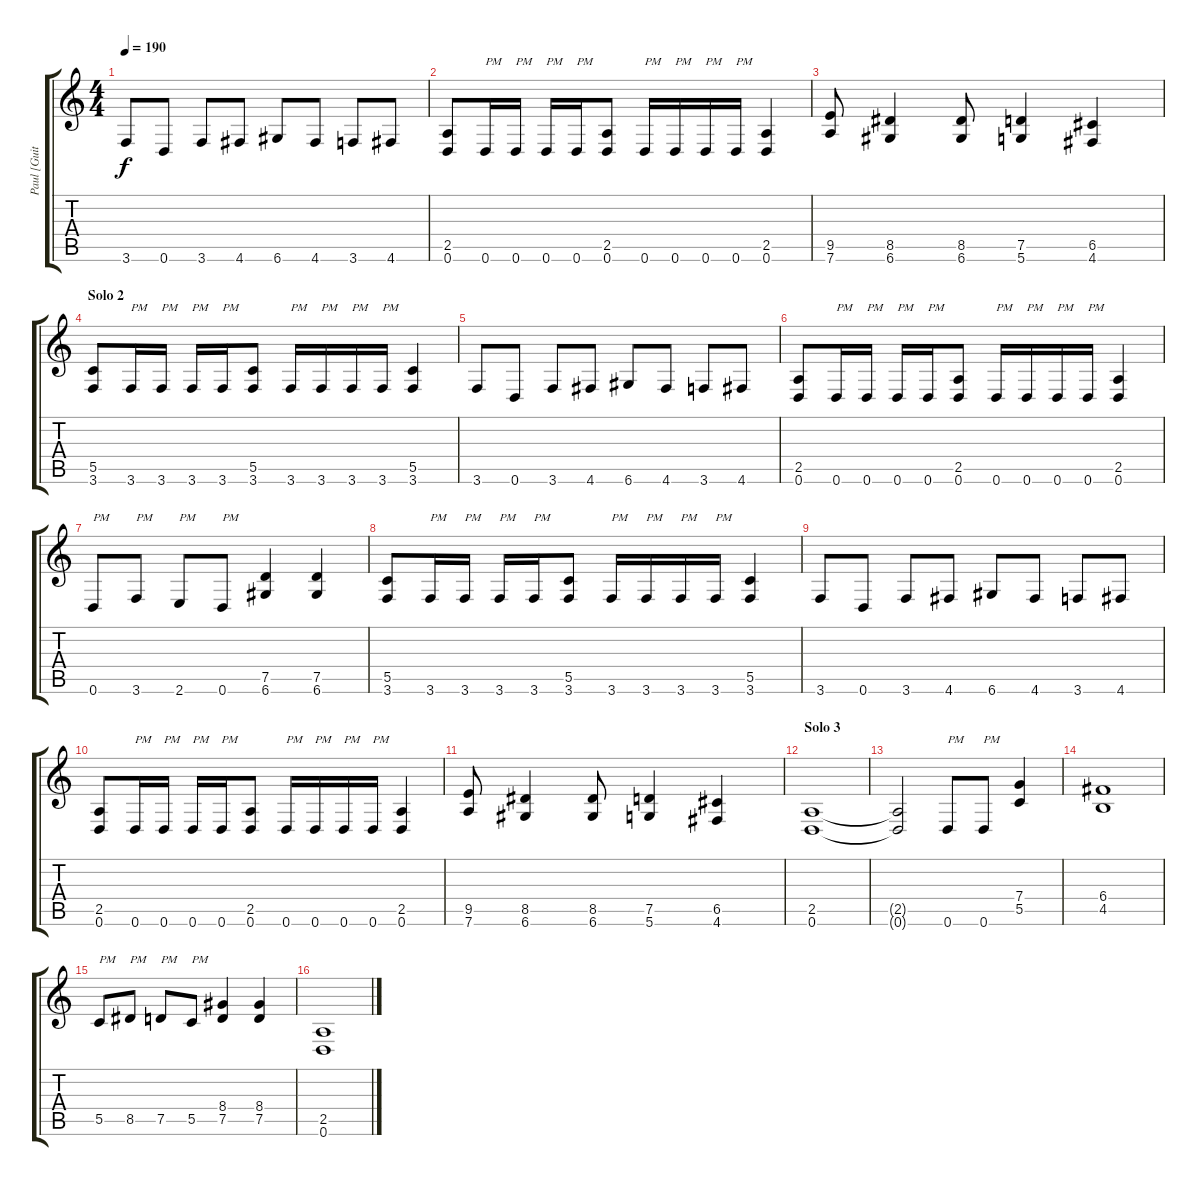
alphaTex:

\track ("Paul [Guitar]" "Paul [Guit") {instrument distortionguitar}
\staff {score tabs}
\tuning (D4 A3 F3 C3 G2 D2) {hide}
\ts (4 4)
\tempo 190
\clef g2
\ks c
3.6.8{dy f} 0.6.8 3.6.8 4.6.8 6.6.8 4.6.8 3.6.8 4.6.8 |
(2.5 0.6).8 0.6.16{txt "PM"} 0.6.16{txt "PM"} 0.6.16{txt "PM"} 0.6.16{txt "PM"} (2.5 0.6).8 0.6.16{txt "PM"} 0.6.16{txt "PM"} 0.6.16{txt "PM"} 0.6.16{txt "PM"} (2.5 0.6).4 |
(9.5 7.6).8 (8.5 6.6).4 (8.5 6.6).8 (7.5 5.6).4 (6.5 4.6).4 |
\section ("" "Solo 2")
(5.5 3.6).8 3.6.16{txt "PM"} 3.6.16{txt "PM"} 3.6.16{txt "PM"} 3.6.16{txt "PM"} (5.5 3.6).8 3.6.16{txt "PM"} 3.6.16{txt "PM"} 3.6.16{txt "PM"} 3.6.16{txt "PM"} (5.5 3.6).4 |
3.6.8 0.6.8 3.6.8 4.6.8 6.6.8 4.6.8 3.6.8 4.6.8 |
(2.5 0.6).8 0.6.16{txt "PM"} 0.6.16{txt "PM"} 0.6.16{txt "PM"} 0.6.16{txt "PM"} (2.5 0.6).8 0.6.16{txt "PM"} 0.6.16{txt "PM"} 0.6.16{txt "PM"} 0.6.16{txt "PM"} (2.5 0.6).4 |
0.6.8{txt "PM"} 3.6.8{txt "PM"} 2.6.8{txt "PM"} 0.6.8{txt "PM"} (7.5 6.6).4 (7.5 6.6).4 |
(5.5 3.6).8 3.6.16{txt "PM"} 3.6.16{txt "PM"} 3.6.16{txt "PM"} 3.6.16{txt "PM"} (5.5 3.6).8 3.6.16{txt "PM"} 3.6.16{txt "PM"} 3.6.16{txt "PM"} 3.6.16{txt "PM"} (5.5 3.6).4 |
3.6.8 0.6.8 3.6.8 4.6.8 6.6.8 4.6.8 3.6.8 4.6.8 |
(2.5 0.6).8 0.6.16{txt "PM"} 0.6.16{txt "PM"} 0.6.16{txt "PM"} 0.6.16{txt "PM"} (2.5 0.6).8 0.6.16{txt "PM"} 0.6.16{txt "PM"} 0.6.16{txt "PM"} 0.6.16{txt "PM"} (2.5 0.6).4 |
(9.5 7.6).8 (8.5 6.6).4 (8.5 6.6).8 (7.5 5.6).4 (6.5 4.6).4 |
\section ("" "Solo 3")
(2.5 0.6).1 |
(2.5{t} 0.6{t}).2 0.6.8{txt "PM"} 0.6.8{txt "PM"} (7.4 5.5).4 |
(6.4 4.5).1 |
5.5.8{txt "PM"} 8.5.8{txt "PM"} 7.5.8{txt "PM"} 5.5.8{txt "PM"} (8.4 7.5).4 (8.4 7.5).4 |
(2.5 0.6).1
